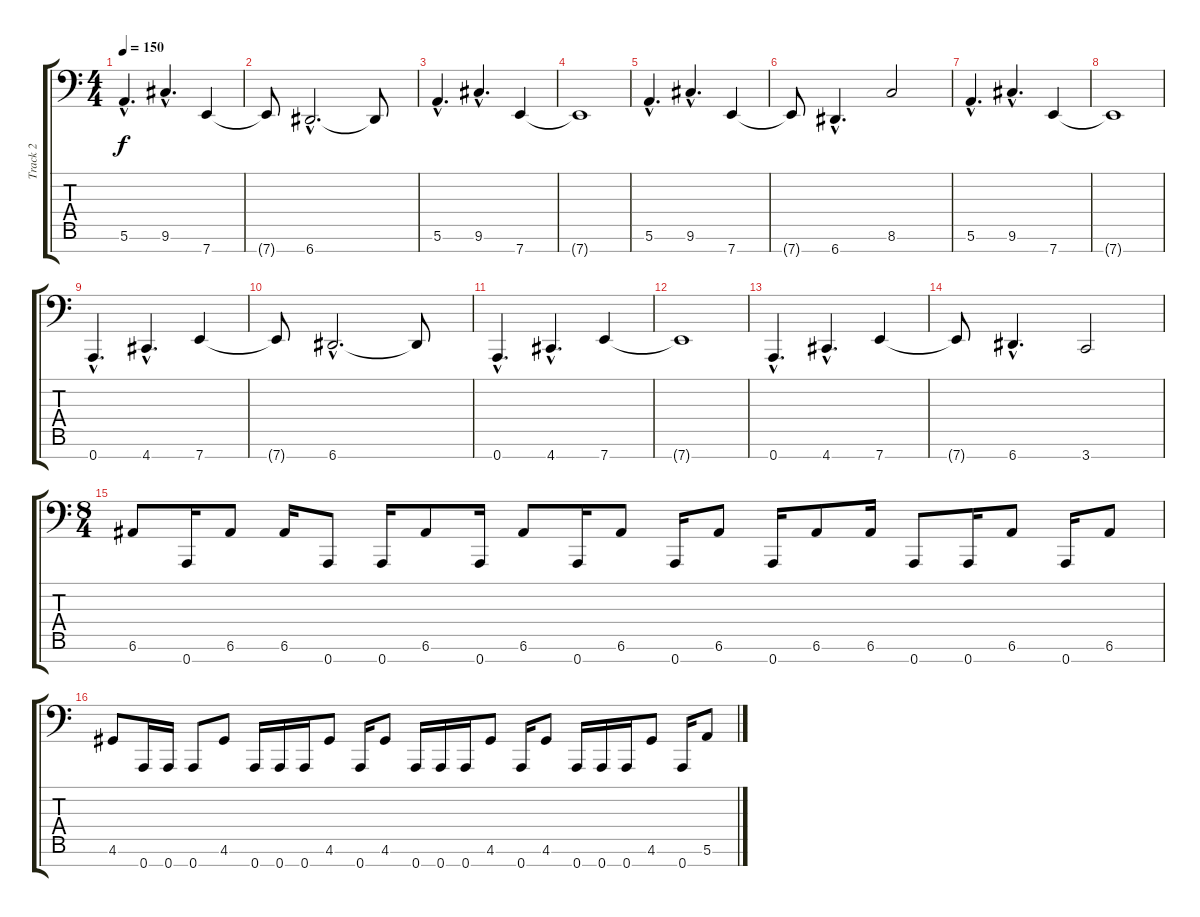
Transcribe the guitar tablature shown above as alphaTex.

\track ("Track 2" "Track 2") {instrument slapbass1}
\staff {score tabs}
\tuning (E3 B2 G2 D2 A1 E1 A0) {hide}
\ts (4 4)
\tempo 150
\clef f4
\ks c
5.6{hac}.4{d dy f} 9.6{hac}.4{d} 7.7.4 |
7.7{t}.8 6.7{hac}.2{d} 6.7{t}.8 |
5.6{hac}.4{d} 9.6{hac}.4{d} 7.7.4 |
7.7{t}.1 |
5.6{hac}.4{d} 9.6{hac}.4{d} 7.7.4 |
7.7{t}.8 6.7{hac}.4{d} 8.6.2 |
5.6{hac}.4{d} 9.6{hac}.4{d} 7.7.4 |
7.7{t}.1 |
0.7{hac}.4{d} 4.7{hac}.4{d} 7.7.4 |
7.7{t}.8 6.7{hac}.2{d} 6.7{t}.8 |
0.7{hac}.4{d} 4.7{hac}.4{d} 7.7.4 |
7.7{t}.1 |
0.7{hac}.4{d} 4.7{hac}.4{d} 7.7.4 |
7.7{t}.8 6.7{hac}.4{d} 3.7.2 |
\ts (8 4)
6.6.8 0.7.16 6.6.8 6.6.16 0.7.8 0.7.16 6.6.8 0.7.16 6.6.8 0.7.16 6.6.8 0.7.16 6.6.8 0.7.16 6.6.8 6.6.16 0.7.8 0.7.16 6.6.8 0.7.16 6.6.8 |
4.6.8 0.7.16 0.7.16 0.7.8 4.6.8 0.7.16 0.7.16 0.7.16 4.6.8 0.7.16 4.6.8 0.7.16 0.7.16 0.7.16 4.6.8 0.7.16 4.6.8 0.7.16 0.7.16 0.7.16 4.6.8 0.7.16 5.6.8
